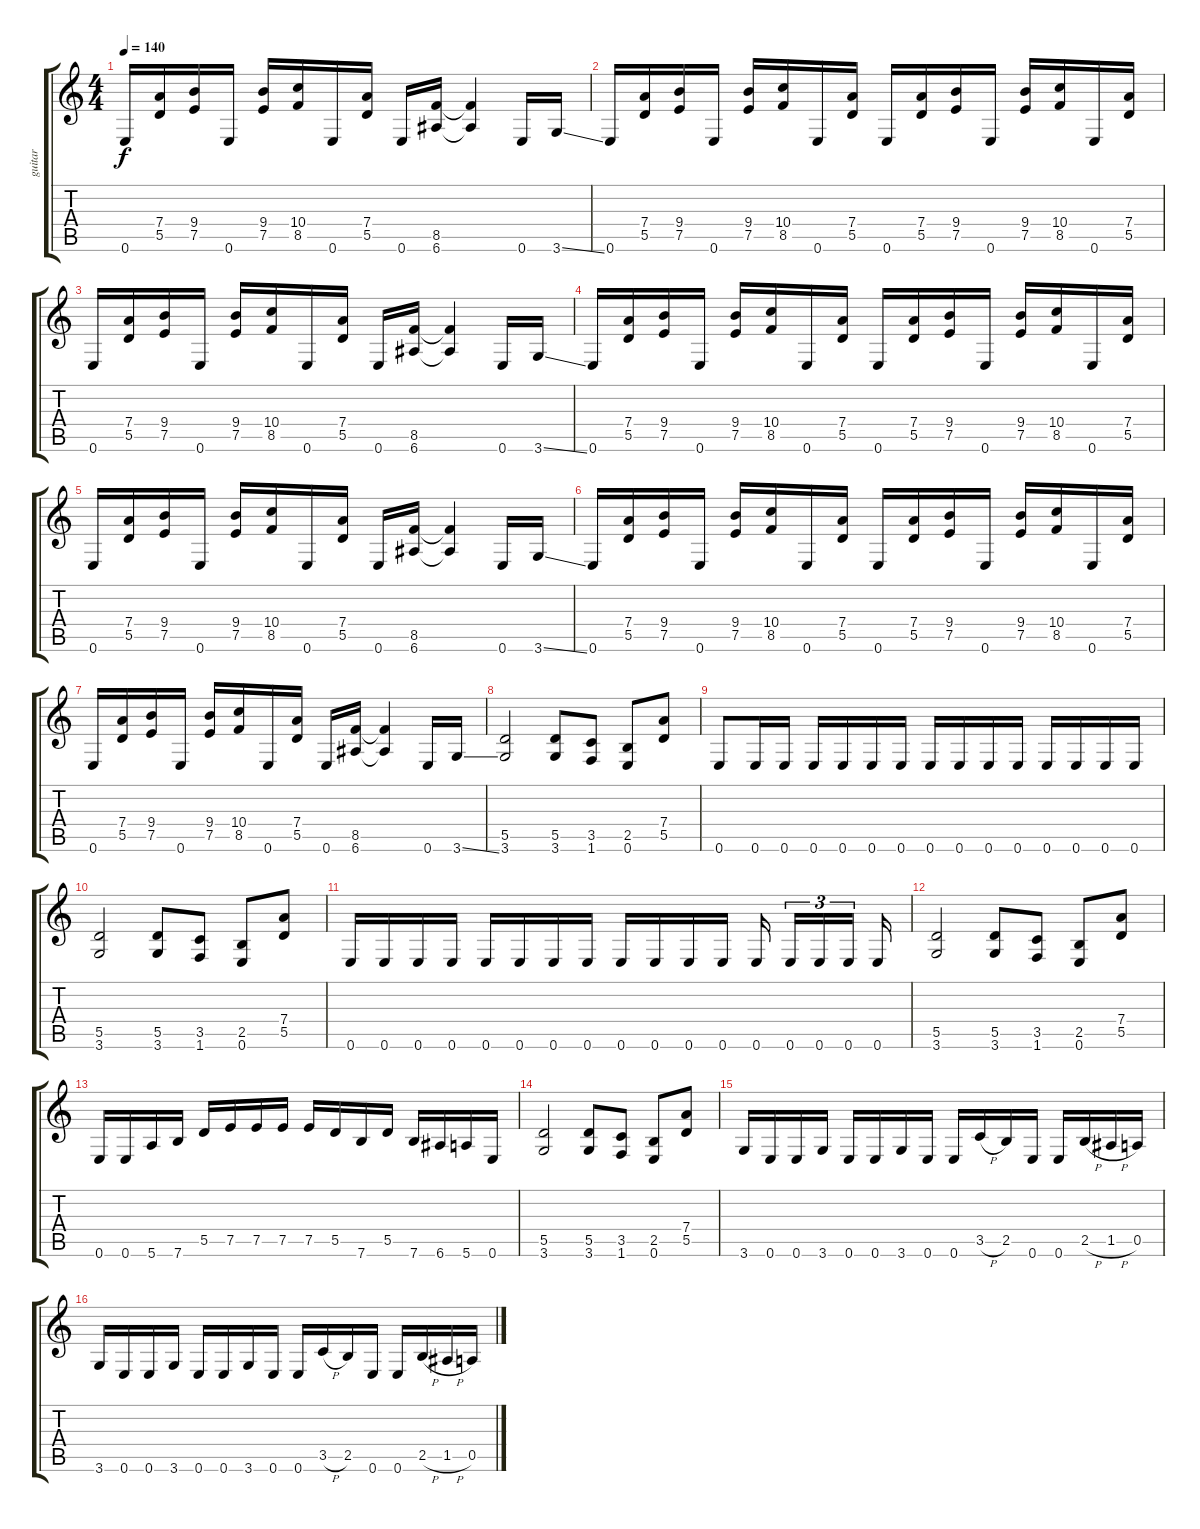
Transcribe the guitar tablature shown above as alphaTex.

\track ("guitar" "guitar") {instrument distortionguitar}
\staff {score tabs}
\tuning (E4 B3 G3 D3 A2 E2) {hide}
\ts (4 4)
\tempo 140
\clef g2
\ks c
0.6.16{dy f} (7.4 5.5).16 (9.4 7.5).16 0.6.16 (9.4 7.5).16 (10.4 8.5).16 0.6.16 (7.4 5.5).16 0.6.16 (8.5 6.6).16 (8.5{t} 6.6{t}).4 0.6.16 3.6{ss}.16 |
0.6.16 (7.4 5.5).16 (9.4 7.5).16 0.6.16 (9.4 7.5).16 (10.4 8.5).16 0.6.16 (7.4 5.5).16 0.6.16 (7.4 5.5).16 (9.4 7.5).16 0.6.16 (9.4 7.5).16 (10.4 8.5).16 0.6.16 (7.4 5.5).16 |
0.6.16 (7.4 5.5).16 (9.4 7.5).16 0.6.16 (9.4 7.5).16 (10.4 8.5).16 0.6.16 (7.4 5.5).16 0.6.16 (8.5 6.6).16 (8.5{t} 6.6{t}).4 0.6.16 3.6{ss}.16 |
0.6.16 (7.4 5.5).16 (9.4 7.5).16 0.6.16 (9.4 7.5).16 (10.4 8.5).16 0.6.16 (7.4 5.5).16 0.6.16 (7.4 5.5).16 (9.4 7.5).16 0.6.16 (9.4 7.5).16 (10.4 8.5).16 0.6.16 (7.4 5.5).16 |
0.6.16 (7.4 5.5).16 (9.4 7.5).16 0.6.16 (9.4 7.5).16 (10.4 8.5).16 0.6.16 (7.4 5.5).16 0.6.16 (8.5 6.6).16 (8.5{t} 6.6{t}).4 0.6.16 3.6{ss}.16 |
0.6.16 (7.4 5.5).16 (9.4 7.5).16 0.6.16 (9.4 7.5).16 (10.4 8.5).16 0.6.16 (7.4 5.5).16 0.6.16 (7.4 5.5).16 (9.4 7.5).16 0.6.16 (9.4 7.5).16 (10.4 8.5).16 0.6.16 (7.4 5.5).16 |
0.6.16 (7.4 5.5).16 (9.4 7.5).16 0.6.16 (9.4 7.5).16 (10.4 8.5).16 0.6.16 (7.4 5.5).16 0.6.16 (8.5 6.6).16 (8.5{t} 6.6{t}).4 0.6.16 3.6{ss}.16 |
(5.5 3.6).2 (5.5 3.6).8 (3.5 1.6).8 (2.5 0.6).8 (7.4 5.5).8 |
0.6.8 0.6.16 0.6.16 0.6.16 0.6.16 0.6.16 0.6.16 0.6.16 0.6.16 0.6.16 0.6.16 0.6.16 0.6.16 0.6.16 0.6.16 |
(5.5 3.6).2 (5.5 3.6).8 (3.5 1.6).8 (2.5 0.6).8 (7.4 5.5).8 |
0.6.16 0.6.16 0.6.16 0.6.16 0.6.16 0.6.16 0.6.16 0.6.16 0.6.16 0.6.16 0.6.16 0.6.16 0.6.16 0.6.16{tu (3 2)} 0.6.16{tu (3 2)} 0.6.16{tu (3 2)} 0.6.16 |
(5.5 3.6).2 (5.5 3.6).8 (3.5 1.6).8 (2.5 0.6).8 (7.4 5.5).8 |
0.6.16 0.6.16 5.6.16 7.6.16 5.5.16 7.5.16 7.5.16 7.5.16 7.5.16 5.5.16 7.6.16 5.5.16 7.6.16 6.6.16 5.6.16 0.6.16 |
(5.5 3.6).2 (5.5 3.6).8 (3.5 1.6).8 (2.5 0.6).8 (7.4 5.5).8 |
3.6.16 0.6.16 0.6.16 3.6.16 0.6.16 0.6.16 3.6.16 0.6.16 0.6.16 3.5{h}.16 2.5.16 0.6.16 0.6.16 2.5{h}.16 1.5{h}.16 0.5.16 |
3.6.16 0.6.16 0.6.16 3.6.16 0.6.16 0.6.16 3.6.16 0.6.16 0.6.16 3.5{h}.16 2.5.16 0.6.16 0.6.16 2.5{h}.16 1.5{h}.16 0.5.16
